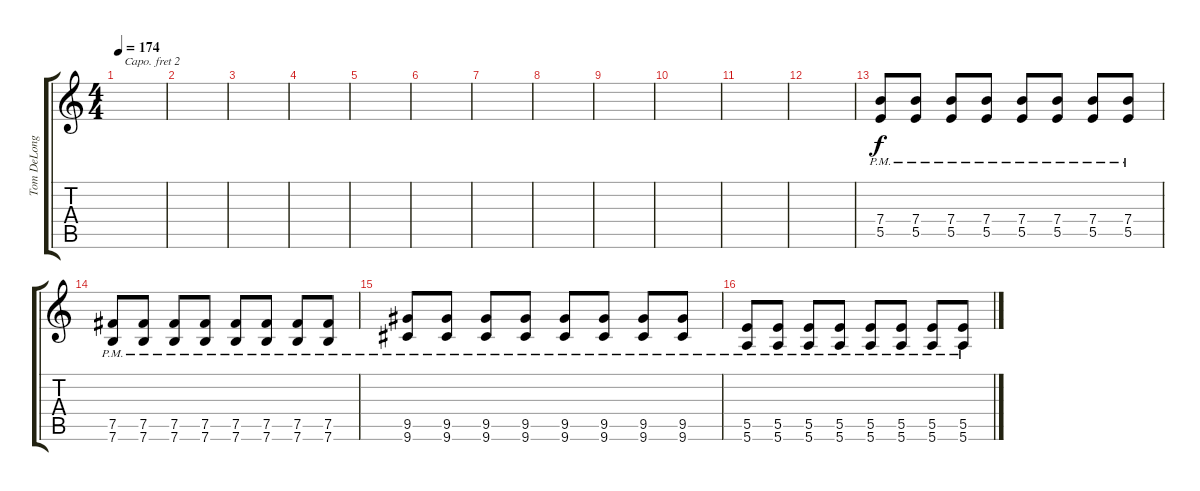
\track ("Tom DeLonge - Guitar" "Tom DeLong") {instrument distortionguitar}
\staff {score tabs}
\capo 2
\tuning (E4 B3 G3 D3 A2 D2) {hide}
\ts (4 4)
\tempo 174
\clef g2
\ks c
|
|
|
|
|
|
|
|
|
|
|
|
(7.4{pm} 5.5{pm}).8 (7.4{pm} 5.5{pm}).8 (7.4{pm} 5.5{pm}).8 (7.4{pm} 5.5{pm}).8 (7.4{pm} 5.5{pm}).8 (7.4{pm} 5.5{pm}).8 (7.4{pm} 5.5{pm}).8 (7.4{pm} 5.5{pm}).8 |
(7.5{pm} 7.6{pm}).8 (7.5{pm} 7.6{pm}).8 (7.5{pm} 7.6{pm}).8 (7.5{pm} 7.6{pm}).8 (7.5{pm} 7.6{pm}).8 (7.5{pm} 7.6{pm}).8 (7.5{pm} 7.6{pm}).8 (7.5{pm} 7.6{pm}).8 |
(9.5{pm} 9.6{pm}).8 (9.5{pm} 9.6{pm}).8 (9.5{pm} 9.6{pm}).8 (9.5{pm} 9.6{pm}).8 (9.5{pm} 9.6{pm}).8 (9.5{pm} 9.6{pm}).8 (9.5{pm} 9.6{pm}).8 (9.5{pm} 9.6{pm}).8 |
(5.5{pm} 5.6{pm}).8 (5.5{pm} 5.6{pm}).8 (5.5{pm} 5.6{pm}).8 (5.5{pm} 5.6{pm}).8 (5.5{pm} 5.6{pm}).8 (5.5{pm} 5.6{pm}).8 (5.5{pm} 5.6{pm}).8 (5.5{pm} 5.6{pm}).8
